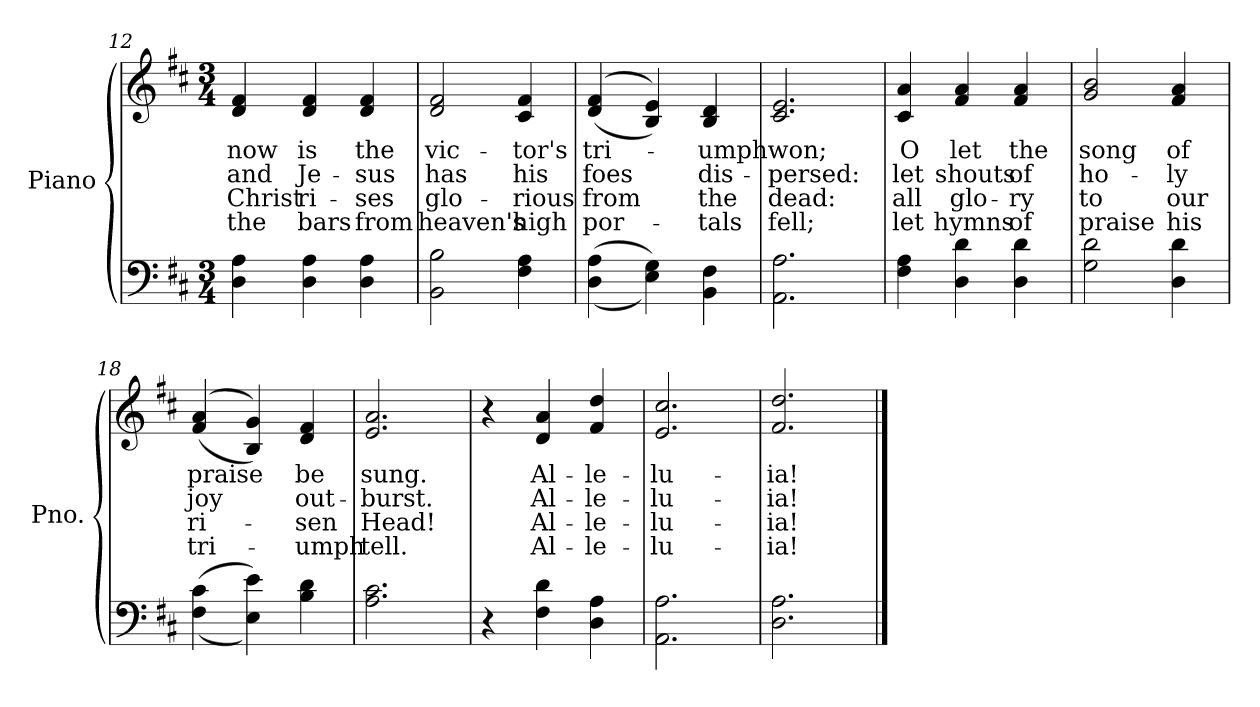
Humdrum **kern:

**kern	**kern	**text	**text	**text	**text
*part2	*part1	*part1	*part1	*part1	*part1
*staff2	*staff1	*staff1	*staff1	*staff1	*staff1
*I"Piano	*I"Piano	*	*	*	*
*I'Pno.	*I'Pno.	*	*	*	*
*clefF4	*clefG2	*	*	*	*
*k[f#c#]	*k[f#c#]	*	*	*	*
*D:	*D:	*	*	*	*
*M3/4	*M3/4	*	*	*	*
=12	=12	=12	=12	=12	=12
!	!	!LO:LY:b:color=#000000	!LO:LY:b:color=#000000	!LO:LY:b:color=#000000	!LO:LY:b:color=#000000
4Di\ 4Ai	4di/ 4f#i	now	and	Christ	the
!	!	!LO:LY:b:color=#000000	!LO:LY:b:color=#000000	!LO:LY:b:color=#000000	!LO:LY:b:color=#000000
4Di\ 4Ai	4di/ 4f#i	is	Je-	ri-	-bars
!	!	!LO:LY:b:color=#000000	!LO:LY:b:color=#000000	!LO:LY:b:color=#000000	!LO:LY:b:color=#000000
4Di\ 4Ai	4di/ 4f#i	the	-sus	ses	from
!!LO:LB:g=z
=13	=13	=13	=13	=13	=13
!	!	!LO:LY:b:color=#000000	!LO:LY:b:color=#000000	!LO:LY:b:color=#000000	!LO:LY:b:color=#000000
2BBi\ 2Bi	2di/ 2f#i	vic-	has	glo-	-heaven's
!	!	!LO:LY:b:color=#000000	!LO:LY:b:color=#000000	!LO:LY:b:color=#000000	!LO:LY:b:color=#000000
4F#i\ 4Ai	4c#i/ 4f#i	-tor's	his	rious	high
=14	=14	=14	=14	=14	=14
!	!	!LO:LY:b:color=#000000	!LO:LY:b:color=#000000	!LO:LY:b:color=#000000	!LO:LY:b:color=#000000
((4Di\ 4Ai	((4di/ 4f#i	tri-	foes	from	por-
4Ei\ 4Gi))	4Bi/ 4ei))	.	.	.	.
!	!	!LO:LY:b:color=#000000	!LO:LY:b:color=#000000	!LO:LY:b:color=#000000	!LO:LY:b:color=#000000
4BBi\ 4F#i	4Bi/ 4di	-umph	dis-	-the	tals
=15	=15	=15	=15	=15	=15
!	!	!LO:LY:b:color=#000000	!LO:LY:b:color=#000000	!LO:LY:b:color=#000000	!LO:LY:b:color=#000000
2.AAi\ 2.Ai	2.c#i/ 2.ei	won;	-persed:	dead:	fell;
=16	=16	=16	=16	=16	=16
!	!	!LO:LY:b:color=#000000	!LO:LY:b:color=#000000	!LO:LY:b:color=#000000	!LO:LY:b:color=#000000
4F#i\ 4Ai	4c#i/ 4ai	O	let	all	let
!	!	!LO:LY:b:color=#000000	!LO:LY:b:color=#000000	!LO:LY:b:color=#000000	!LO:LY:b:color=#000000
4Di\ 4di	4f#i/ 4ai	let	shouts	glo-	-hymns
!	!	!LO:LY:b:color=#000000	!LO:LY:b:color=#000000	!LO:LY:b:color=#000000	!LO:LY:b:color=#000000
4Di\ 4di	4f#i/ 4ai	the	of	ry	of
=17	=17	=17	=17	=17	=17
!	!	!LO:LY:b:color=#000000	!LO:LY:b:color=#000000	!LO:LY:b:color=#000000	!LO:LY:b:color=#000000
2Gi\ 2di	2gi/ 2bi	song	ho-	to	praise
!	!	!LO:LY:b:color=#000000	!LO:LY:b:color=#000000	!LO:LY:b:color=#000000	!LO:LY:b:color=#000000
4Di\ 4di	4f#i/ 4ai	of	-ly	our	his
!!LO:LB:g=z
=18	=18	=18	=18	=18	=18
!	!	!LO:LY:b:color=#000000	!LO:LY:b:color=#000000	!LO:LY:b:color=#000000	!LO:LY:b:color=#000000
((4F#i\ 4c#i	((4f#i/ 4ai	praise	joy	ri-	-tri-
4Ei\ 4ei))	4Bi/ 4gi))	.	.	.	.
!	!	!LO:LY:b:color=#000000	!LO:LY:b:color=#000000	!LO:LY:b:color=#000000	!LO:LY:b:color=#000000
4Bi\ 4di	4di/ 4f#i	be	out-	-sen	umph
=19	=19	=19	=19	=19	=19
!	!	!LO:LY:b:color=#000000	!LO:LY:b:color=#000000	!LO:LY:b:color=#000000	!LO:LY:b:color=#000000
2.Ai\ 2.c#i	2.ei/ 2.ai	sung.	-burst.	Head!	tell.
=20	=20	=20	=20	=20	=20
4r	4r	.	.	.	.
!	!	!LO:LY:b:color=#000000	!LO:LY:b:color=#000000	!LO:LY:b:color=#000000	!LO:LY:b:color=#000000
4F#i\ 4di	4di/ 4ai	Al-	Al-	Al-	-Al-
!	!	!LO:LY:b:color=#000000	!LO:LY:b:color=#000000	!LO:LY:b:color=#000000	!LO:LY:b:color=#000000
4Di\ 4Ai	4f#i/ 4ddi	-le-	-le-	-le-	-le-
=21	=21	=21	=21	=21	=21
!	!	!LO:LY:b:color=#000000	!LO:LY:b:color=#000000	!LO:LY:b:color=#000000	!LO:LY:b:color=#000000
2.AAi\ 2.Ai	2.ei/ 2.cc#i	-lu-	-lu-	-lu-	-lu-
=22	=22	=22	=22	=22	=22
!	!	!LO:LY:b:color=#000000	!LO:LY:b:color=#000000	!LO:LY:b:color=#000000	!LO:LY:b:color=#000000
2.Di\ 2.Ai	2.f#i/ 2.ddi	-ia!	-ia!	-ia!	ia!
==	==	==	==	==	==
*-	*-	*-	*-	*-	*-
